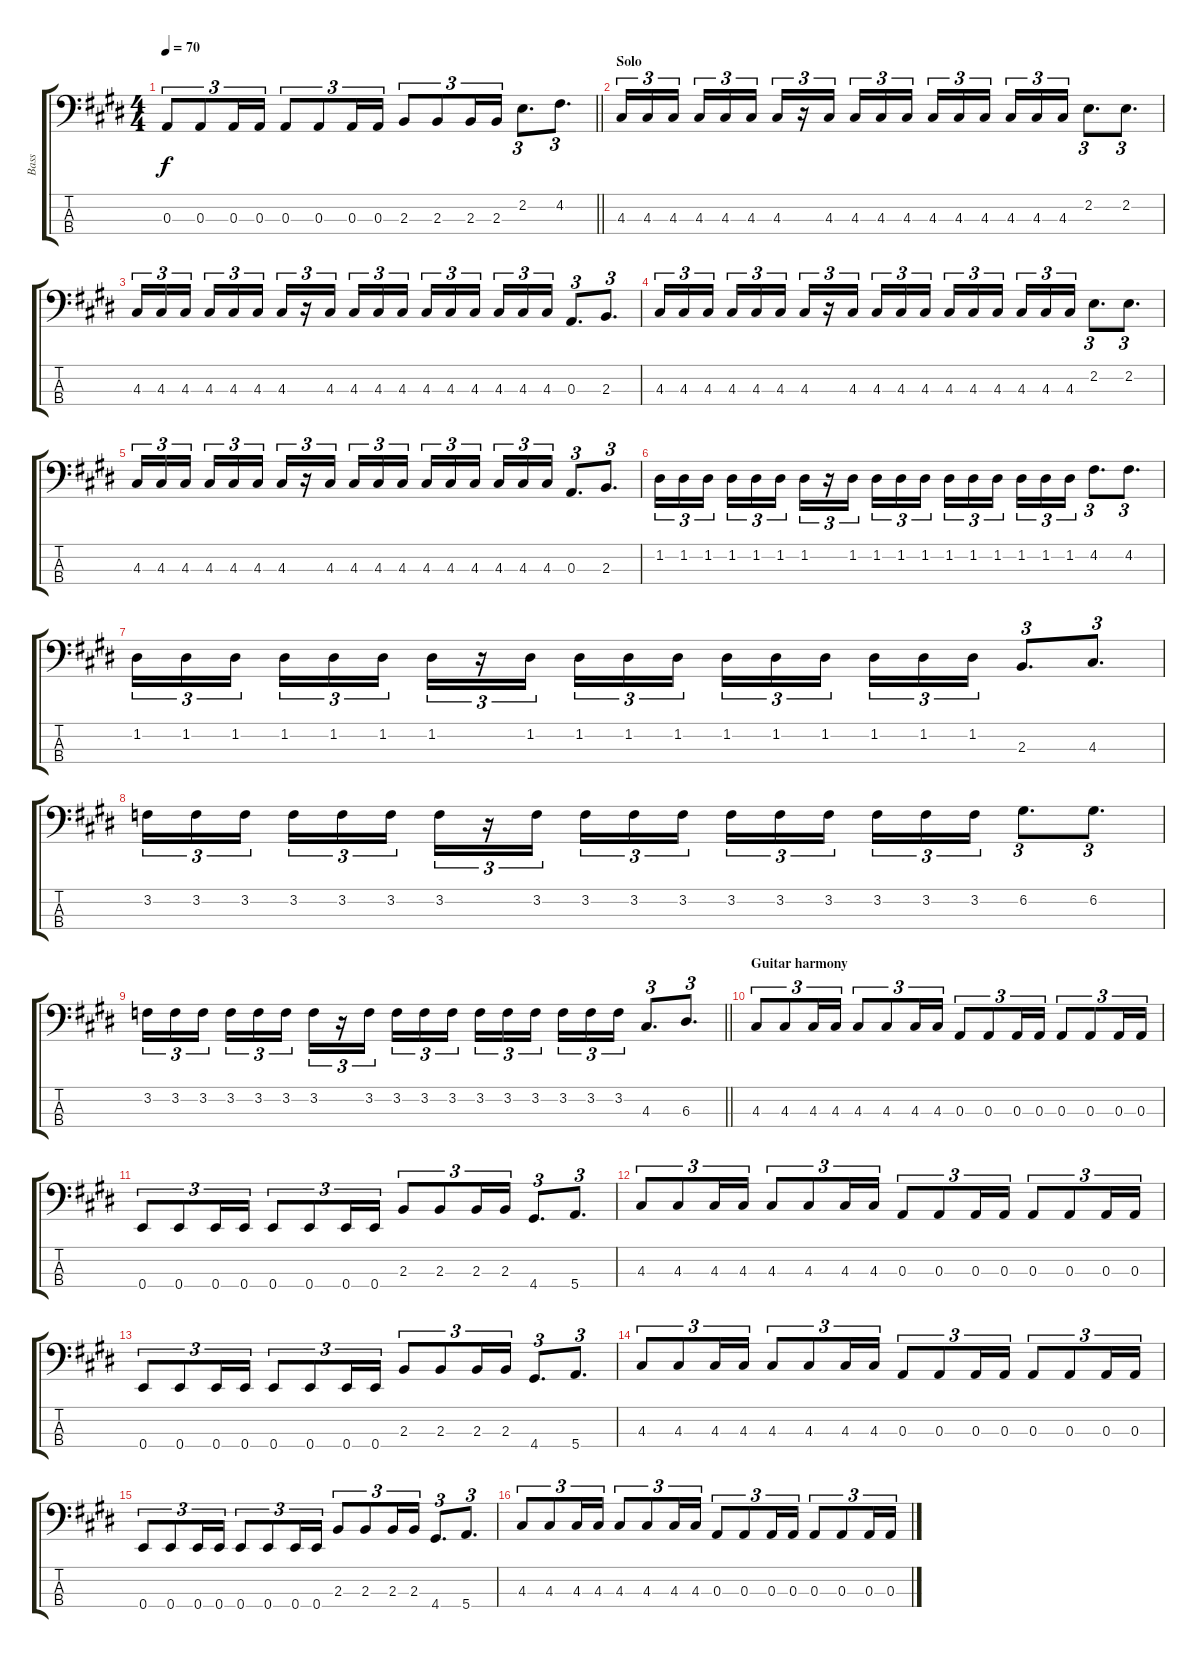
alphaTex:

\track ("Bass" "Bass") {instrument electricbassfinger}
\staff {score tabs}
\tuning (G2 D2 A1 E1) {hide}
\ts (4 4)
\tempo 70
\clef f4
\barLineRight lightlight
\ks c#minor
0.3.8{tu (3 2) dy f} 0.3.8{tu (3 2)} 0.3.16{tu (3 2)} 0.3.16{tu (3 2)} 0.3.8{tu (3 2)} 0.3.8{tu (3 2)} 0.3.16{tu (3 2)} 0.3.16{tu (3 2)} 2.3.8{tu (3 2)} 2.3.8{tu (3 2)} 2.3.16{tu (3 2)} 2.3.16{tu (3 2)} 2.2.8{d tu (3 2)} 4.2.8{d tu (3 2)} |
\section ("" "Solo")
4.3.16{tu (3 2)} 4.3.16{tu (3 2)} 4.3.16{tu (3 2) beam splitsecondary} 4.3.16{tu (3 2)} 4.3.16{tu (3 2)} 4.3.16{tu (3 2)} 4.3.16{tu (3 2)} r.16{tu (3 2)} 4.3.16{tu (3 2) beam splitsecondary} 4.3.16{tu (3 2)} 4.3.16{tu (3 2)} 4.3.16{tu (3 2)} 4.3.16{tu (3 2)} 4.3.16{tu (3 2)} 4.3.16{tu (3 2) beam splitsecondary} 4.3.16{tu (3 2)} 4.3.16{tu (3 2)} 4.3.16{tu (3 2)} 2.2.8{d tu (3 2)} 2.2.8{d tu (3 2)} |
4.3.16{tu (3 2)} 4.3.16{tu (3 2)} 4.3.16{tu (3 2) beam splitsecondary} 4.3.16{tu (3 2)} 4.3.16{tu (3 2)} 4.3.16{tu (3 2)} 4.3.16{tu (3 2)} r.16{tu (3 2)} 4.3.16{tu (3 2) beam splitsecondary} 4.3.16{tu (3 2)} 4.3.16{tu (3 2)} 4.3.16{tu (3 2)} 4.3.16{tu (3 2)} 4.3.16{tu (3 2)} 4.3.16{tu (3 2) beam splitsecondary} 4.3.16{tu (3 2)} 4.3.16{tu (3 2)} 4.3.16{tu (3 2)} 0.3.8{d tu (3 2)} 2.3.8{d tu (3 2)} |
4.3.16{tu (3 2)} 4.3.16{tu (3 2)} 4.3.16{tu (3 2) beam splitsecondary} 4.3.16{tu (3 2)} 4.3.16{tu (3 2)} 4.3.16{tu (3 2)} 4.3.16{tu (3 2)} r.16{tu (3 2)} 4.3.16{tu (3 2) beam splitsecondary} 4.3.16{tu (3 2)} 4.3.16{tu (3 2)} 4.3.16{tu (3 2)} 4.3.16{tu (3 2)} 4.3.16{tu (3 2)} 4.3.16{tu (3 2) beam splitsecondary} 4.3.16{tu (3 2)} 4.3.16{tu (3 2)} 4.3.16{tu (3 2)} 2.2.8{d tu (3 2)} 2.2.8{d tu (3 2)} |
4.3.16{tu (3 2)} 4.3.16{tu (3 2)} 4.3.16{tu (3 2) beam splitsecondary} 4.3.16{tu (3 2)} 4.3.16{tu (3 2)} 4.3.16{tu (3 2)} 4.3.16{tu (3 2)} r.16{tu (3 2)} 4.3.16{tu (3 2) beam splitsecondary} 4.3.16{tu (3 2)} 4.3.16{tu (3 2)} 4.3.16{tu (3 2)} 4.3.16{tu (3 2)} 4.3.16{tu (3 2)} 4.3.16{tu (3 2) beam splitsecondary} 4.3.16{tu (3 2)} 4.3.16{tu (3 2)} 4.3.16{tu (3 2)} 0.3.8{d tu (3 2)} 2.3.8{d tu (3 2)} |
1.2.16{tu (3 2)} 1.2.16{tu (3 2)} 1.2.16{tu (3 2) beam splitsecondary} 1.2.16{tu (3 2)} 1.2.16{tu (3 2)} 1.2.16{tu (3 2)} 1.2.16{tu (3 2)} r.16{tu (3 2)} 1.2.16{tu (3 2) beam splitsecondary} 1.2.16{tu (3 2)} 1.2.16{tu (3 2)} 1.2.16{tu (3 2)} 1.2.16{tu (3 2)} 1.2.16{tu (3 2)} 1.2.16{tu (3 2) beam splitsecondary} 1.2.16{tu (3 2)} 1.2.16{tu (3 2)} 1.2.16{tu (3 2)} 4.2.8{d tu (3 2)} 4.2.8{d tu (3 2)} |
1.2.16{tu (3 2)} 1.2.16{tu (3 2)} 1.2.16{tu (3 2) beam splitsecondary} 1.2.16{tu (3 2)} 1.2.16{tu (3 2)} 1.2.16{tu (3 2)} 1.2.16{tu (3 2)} r.16{tu (3 2)} 1.2.16{tu (3 2) beam splitsecondary} 1.2.16{tu (3 2)} 1.2.16{tu (3 2)} 1.2.16{tu (3 2)} 1.2.16{tu (3 2)} 1.2.16{tu (3 2)} 1.2.16{tu (3 2) beam splitsecondary} 1.2.16{tu (3 2)} 1.2.16{tu (3 2)} 1.2.16{tu (3 2)} 2.3.8{d tu (3 2)} 4.3.8{d tu (3 2)} |
3.2.16{tu (3 2)} 3.2.16{tu (3 2)} 3.2.16{tu (3 2) beam splitsecondary} 3.2.16{tu (3 2)} 3.2.16{tu (3 2)} 3.2.16{tu (3 2)} 3.2.16{tu (3 2)} r.16{tu (3 2)} 3.2.16{tu (3 2) beam splitsecondary} 3.2.16{tu (3 2)} 3.2.16{tu (3 2)} 3.2.16{tu (3 2)} 3.2.16{tu (3 2)} 3.2.16{tu (3 2)} 3.2.16{tu (3 2) beam splitsecondary} 3.2.16{tu (3 2)} 3.2.16{tu (3 2)} 3.2.16{tu (3 2)} 6.2.8{d tu (3 2)} 6.2.8{d tu (3 2)} |
\barLineRight lightlight
3.2.16{tu (3 2)} 3.2.16{tu (3 2)} 3.2.16{tu (3 2) beam splitsecondary} 3.2.16{tu (3 2)} 3.2.16{tu (3 2)} 3.2.16{tu (3 2)} 3.2.16{tu (3 2)} r.16{tu (3 2)} 3.2.16{tu (3 2) beam splitsecondary} 3.2.16{tu (3 2)} 3.2.16{tu (3 2)} 3.2.16{tu (3 2)} 3.2.16{tu (3 2)} 3.2.16{tu (3 2)} 3.2.16{tu (3 2) beam splitsecondary} 3.2.16{tu (3 2)} 3.2.16{tu (3 2)} 3.2.16{tu (3 2)} 4.3.8{d tu (3 2)} 6.3.8{d tu (3 2)} |
\section ("" "Guitar harmony")
4.3.8{tu (3 2)} 4.3.8{tu (3 2)} 4.3.16{tu (3 2)} 4.3.16{tu (3 2)} 4.3.8{tu (3 2)} 4.3.8{tu (3 2)} 4.3.16{tu (3 2)} 4.3.16{tu (3 2)} 0.3.8{tu (3 2)} 0.3.8{tu (3 2)} 0.3.16{tu (3 2)} 0.3.16{tu (3 2)} 0.3.8{tu (3 2)} 0.3.8{tu (3 2)} 0.3.16{tu (3 2)} 0.3.16{tu (3 2)} |
0.4.8{tu (3 2)} 0.4.8{tu (3 2)} 0.4.16{tu (3 2)} 0.4.16{tu (3 2)} 0.4.8{tu (3 2)} 0.4.8{tu (3 2)} 0.4.16{tu (3 2)} 0.4.16{tu (3 2)} 2.3.8{tu (3 2)} 2.3.8{tu (3 2)} 2.3.16{tu (3 2)} 2.3.16{tu (3 2)} 4.4.8{d tu (3 2)} 5.4.8{d tu (3 2)} |
4.3.8{tu (3 2)} 4.3.8{tu (3 2)} 4.3.16{tu (3 2)} 4.3.16{tu (3 2)} 4.3.8{tu (3 2)} 4.3.8{tu (3 2)} 4.3.16{tu (3 2)} 4.3.16{tu (3 2)} 0.3.8{tu (3 2)} 0.3.8{tu (3 2)} 0.3.16{tu (3 2)} 0.3.16{tu (3 2)} 0.3.8{tu (3 2)} 0.3.8{tu (3 2)} 0.3.16{tu (3 2)} 0.3.16{tu (3 2)} |
0.4.8{tu (3 2)} 0.4.8{tu (3 2)} 0.4.16{tu (3 2)} 0.4.16{tu (3 2)} 0.4.8{tu (3 2)} 0.4.8{tu (3 2)} 0.4.16{tu (3 2)} 0.4.16{tu (3 2)} 2.3.8{tu (3 2)} 2.3.8{tu (3 2)} 2.3.16{tu (3 2)} 2.3.16{tu (3 2)} 4.4.8{d tu (3 2)} 5.4.8{d tu (3 2)} |
4.3.8{tu (3 2)} 4.3.8{tu (3 2)} 4.3.16{tu (3 2)} 4.3.16{tu (3 2)} 4.3.8{tu (3 2)} 4.3.8{tu (3 2)} 4.3.16{tu (3 2)} 4.3.16{tu (3 2)} 0.3.8{tu (3 2)} 0.3.8{tu (3 2)} 0.3.16{tu (3 2)} 0.3.16{tu (3 2)} 0.3.8{tu (3 2)} 0.3.8{tu (3 2)} 0.3.16{tu (3 2)} 0.3.16{tu (3 2)} |
0.4.8{tu (3 2)} 0.4.8{tu (3 2)} 0.4.16{tu (3 2)} 0.4.16{tu (3 2)} 0.4.8{tu (3 2)} 0.4.8{tu (3 2)} 0.4.16{tu (3 2)} 0.4.16{tu (3 2)} 2.3.8{tu (3 2)} 2.3.8{tu (3 2)} 2.3.16{tu (3 2)} 2.3.16{tu (3 2)} 4.4.8{d tu (3 2)} 5.4.8{d tu (3 2)} |
4.3.8{tu (3 2)} 4.3.8{tu (3 2)} 4.3.16{tu (3 2)} 4.3.16{tu (3 2)} 4.3.8{tu (3 2)} 4.3.8{tu (3 2)} 4.3.16{tu (3 2)} 4.3.16{tu (3 2)} 0.3.8{tu (3 2)} 0.3.8{tu (3 2)} 0.3.16{tu (3 2)} 0.3.16{tu (3 2)} 0.3.8{tu (3 2)} 0.3.8{tu (3 2)} 0.3.16{tu (3 2)} 0.3.16{tu (3 2)}
